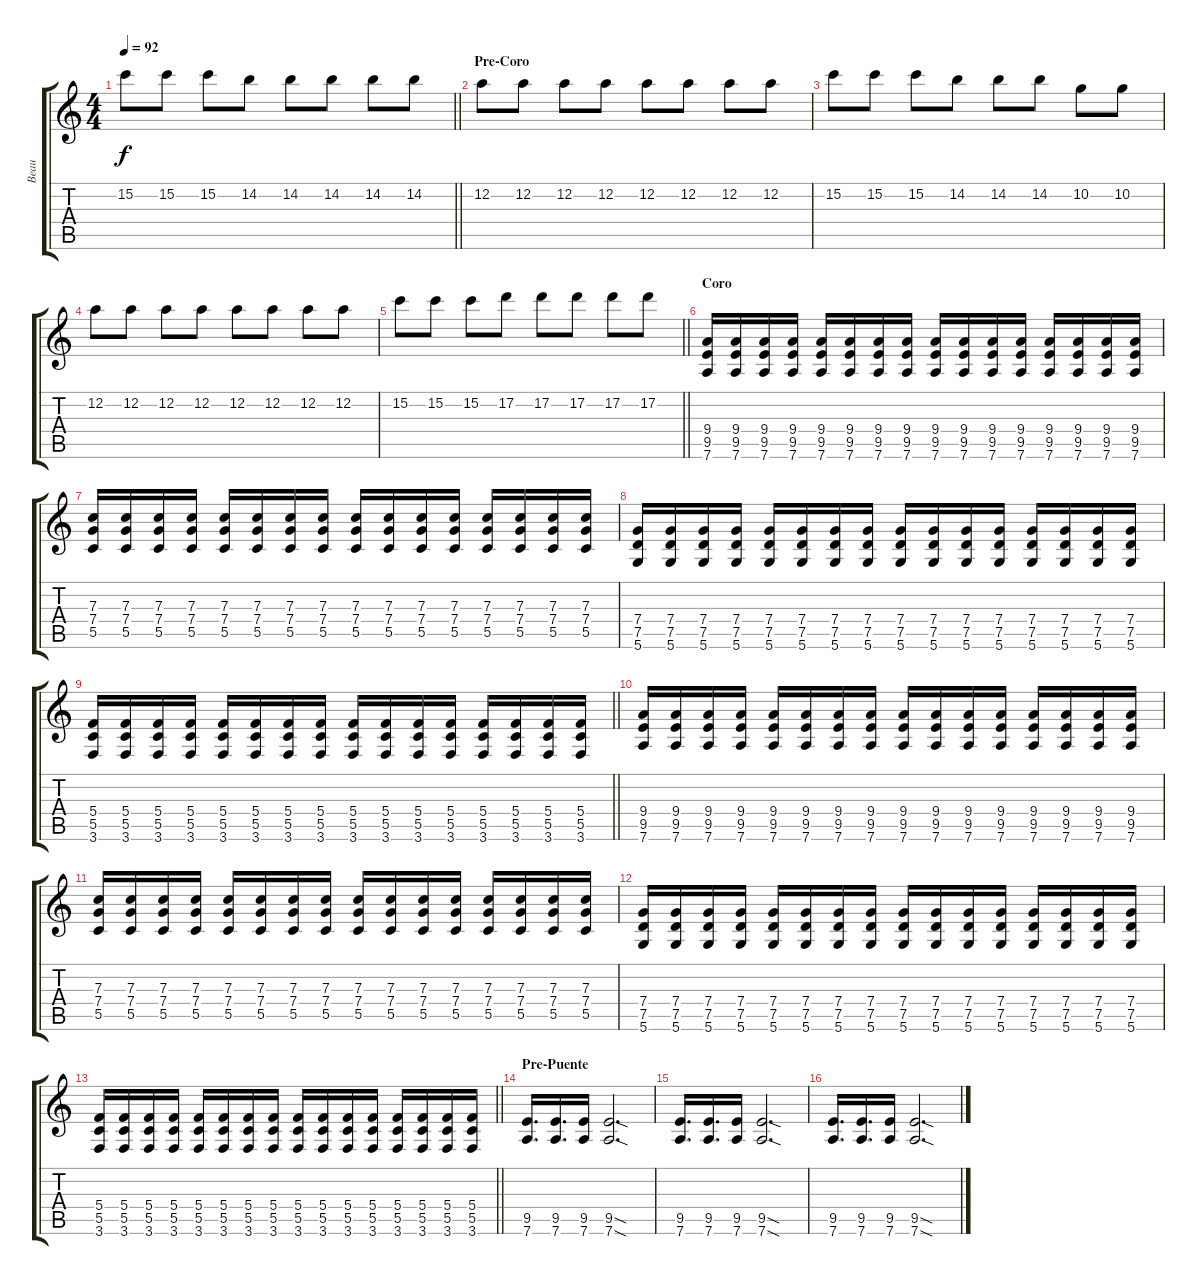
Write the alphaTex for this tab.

\track ("Beau" "Beau") {instrument distortionguitar}
\staff {score tabs}
\tuning (D4 A3 F3 C3 G2 D2) {hide}
\ts (4 4)
\tempo 92
\clef g2
\barLineRight lightlight
\ks c
15.2.8{dy f} 15.2.8 15.2.8 14.2.8 14.2.8 14.2.8 14.2.8 14.2.8 |
\section ("" "Pre-Coro")
12.2.8 12.2.8 12.2.8 12.2.8 12.2.8 12.2.8 12.2.8 12.2.8 |
15.2.8 15.2.8 15.2.8 14.2.8 14.2.8 14.2.8 10.2.8 10.2.8 |
12.2.8 12.2.8 12.2.8 12.2.8 12.2.8 12.2.8 12.2.8 12.2.8 |
\barLineRight lightlight
15.2.8 15.2.8 15.2.8 17.2.8 17.2.8 17.2.8 17.2.8 17.2.8 |
\section ("" "Coro")
(9.4 9.5 7.6).16{volume 16} (9.4 9.5 7.6).16 (9.4 9.5 7.6).16 (9.4 9.5 7.6).16 (9.4 9.5 7.6).16 (9.4 9.5 7.6).16 (9.4 9.5 7.6).16 (9.4 9.5 7.6).16 (9.4 9.5 7.6).16 (9.4 9.5 7.6).16 (9.4 9.5 7.6).16 (9.4 9.5 7.6).16 (9.4 9.5 7.6).16 (9.4 9.5 7.6).16 (9.4 9.5 7.6).16 (9.4 9.5 7.6).16 |
(7.3 7.4 5.5).16 (7.3 7.4 5.5).16 (7.3 7.4 5.5).16 (7.3 7.4 5.5).16 (7.3 7.4 5.5).16 (7.3 7.4 5.5).16 (7.3 7.4 5.5).16 (7.3 7.4 5.5).16 (7.3 7.4 5.5).16 (7.3 7.4 5.5).16 (7.3 7.4 5.5).16 (7.3 7.4 5.5).16 (7.3 7.4 5.5).16 (7.3 7.4 5.5).16 (7.3 7.4 5.5).16 (7.3 7.4 5.5).16 |
(7.4 7.5 5.6).16 (7.4 7.5 5.6).16 (7.4 7.5 5.6).16 (7.4 7.5 5.6).16 (7.4 7.5 5.6).16 (7.4 7.5 5.6).16 (7.4 7.5 5.6).16 (7.4 7.5 5.6).16 (7.4 7.5 5.6).16 (7.4 7.5 5.6).16 (7.4 7.5 5.6).16 (7.4 7.5 5.6).16 (7.4 7.5 5.6).16 (7.4 7.5 5.6).16 (7.4 7.5 5.6).16 (7.4 7.5 5.6).16 |
\barLineRight lightlight
(5.4 5.5 3.6).16 (5.4 5.5 3.6).16 (5.4 5.5 3.6).16 (5.4 5.5 3.6).16 (5.4 5.5 3.6).16 (5.4 5.5 3.6).16 (5.4 5.5 3.6).16 (5.4 5.5 3.6).16 (5.4 5.5 3.6).16 (5.4 5.5 3.6).16 (5.4 5.5 3.6).16 (5.4 5.5 3.6).16 (5.4 5.5 3.6).16 (5.4 5.5 3.6).16 (5.4 5.5 3.6).16 (5.4 5.5 3.6).16 |
(9.4 9.5 7.6).16 (9.4 9.5 7.6).16 (9.4 9.5 7.6).16 (9.4 9.5 7.6).16 (9.4 9.5 7.6).16 (9.4 9.5 7.6).16 (9.4 9.5 7.6).16 (9.4 9.5 7.6).16 (9.4 9.5 7.6).16 (9.4 9.5 7.6).16 (9.4 9.5 7.6).16 (9.4 9.5 7.6).16 (9.4 9.5 7.6).16 (9.4 9.5 7.6).16 (9.4 9.5 7.6).16 (9.4 9.5 7.6).16 |
(7.3 7.4 5.5).16 (7.3 7.4 5.5).16 (7.3 7.4 5.5).16 (7.3 7.4 5.5).16 (7.3 7.4 5.5).16 (7.3 7.4 5.5).16 (7.3 7.4 5.5).16 (7.3 7.4 5.5).16 (7.3 7.4 5.5).16 (7.3 7.4 5.5).16 (7.3 7.4 5.5).16 (7.3 7.4 5.5).16 (7.3 7.4 5.5).16 (7.3 7.4 5.5).16 (7.3 7.4 5.5).16 (7.3 7.4 5.5).16 |
(7.4 7.5 5.6).16 (7.4 7.5 5.6).16 (7.4 7.5 5.6).16 (7.4 7.5 5.6).16 (7.4 7.5 5.6).16 (7.4 7.5 5.6).16 (7.4 7.5 5.6).16 (7.4 7.5 5.6).16 (7.4 7.5 5.6).16 (7.4 7.5 5.6).16 (7.4 7.5 5.6).16 (7.4 7.5 5.6).16 (7.4 7.5 5.6).16 (7.4 7.5 5.6).16 (7.4 7.5 5.6).16 (7.4 7.5 5.6).16 |
\barLineRight lightlight
(5.4 5.5 3.6).16 (5.4 5.5 3.6).16 (5.4 5.5 3.6).16 (5.4 5.5 3.6).16 (5.4 5.5 3.6).16 (5.4 5.5 3.6).16 (5.4 5.5 3.6).16 (5.4 5.5 3.6).16 (5.4 5.5 3.6).16 (5.4 5.5 3.6).16 (5.4 5.5 3.6).16 (5.4 5.5 3.6).16 (5.4 5.5 3.6).16 (5.4 5.5 3.6).16 (5.4 5.5 3.6).16 (5.4 5.5 3.6).16 |
\section ("" "Pre-Puente")
(9.5 7.6).16{d} (9.5 7.6).16{d} (9.5 7.6).16 (9.5{sod} 7.6{sod}).2{d} |
(9.5 7.6).16{d} (9.5 7.6).16{d} (9.5 7.6).16 (9.5{sod} 7.6{sod}).2{d} |
(9.5 7.6).16{d} (9.5 7.6).16{d} (9.5 7.6).16 (9.5{sod} 7.6{sod}).2{d}
